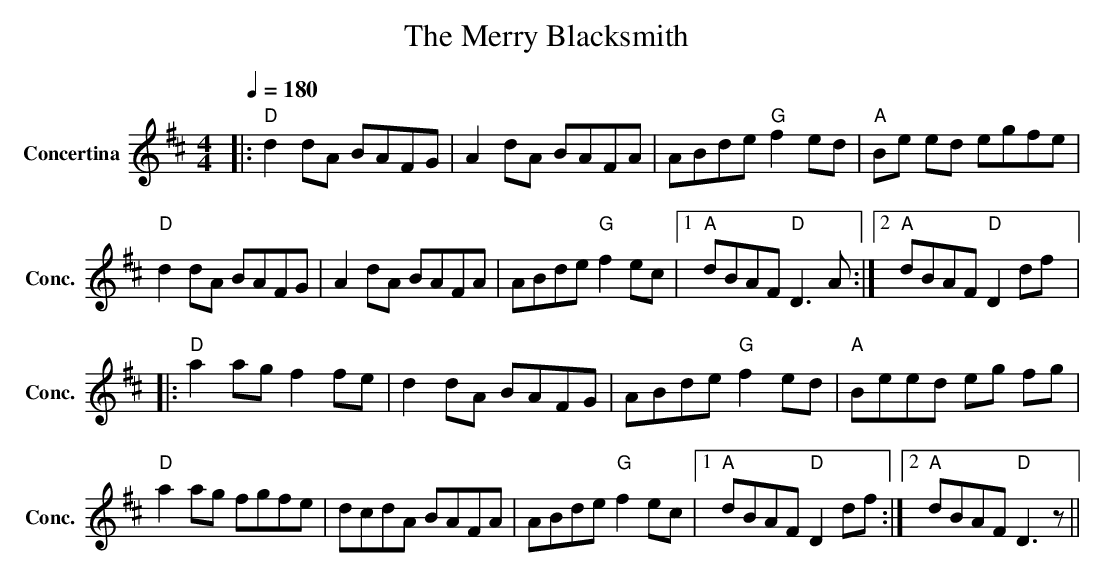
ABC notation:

X:1
T:The Merry Blacksmith
L:1/8
Q:1/4=180
M:4/4
K:D
V:1 treble nm="Concertina" snm="Conc."
V:1
|:"D" d2 dA BAFG | A2 dA BAFA | ABde"G" f2 ed |"A" Be ed egfe |$"D" d2 dA BAFG | A2 dA BAFA | %6
 ABde"G" f2 ec |1"A" dBAF"D" D3 A :|2"A" dBAF"D" D2 df |:$"D" a2 ag f2 fe | d2 dA BAFG | %11
 ABde"G" f2 ed |"A" Beed eg fg |$"D" a2 ag fgfe | dcdA BAFA | ABde"G" f2 ec |1"A" dBAF"D" D2 df :|2 %17
"A" dBAF"D" D3 z || %18
